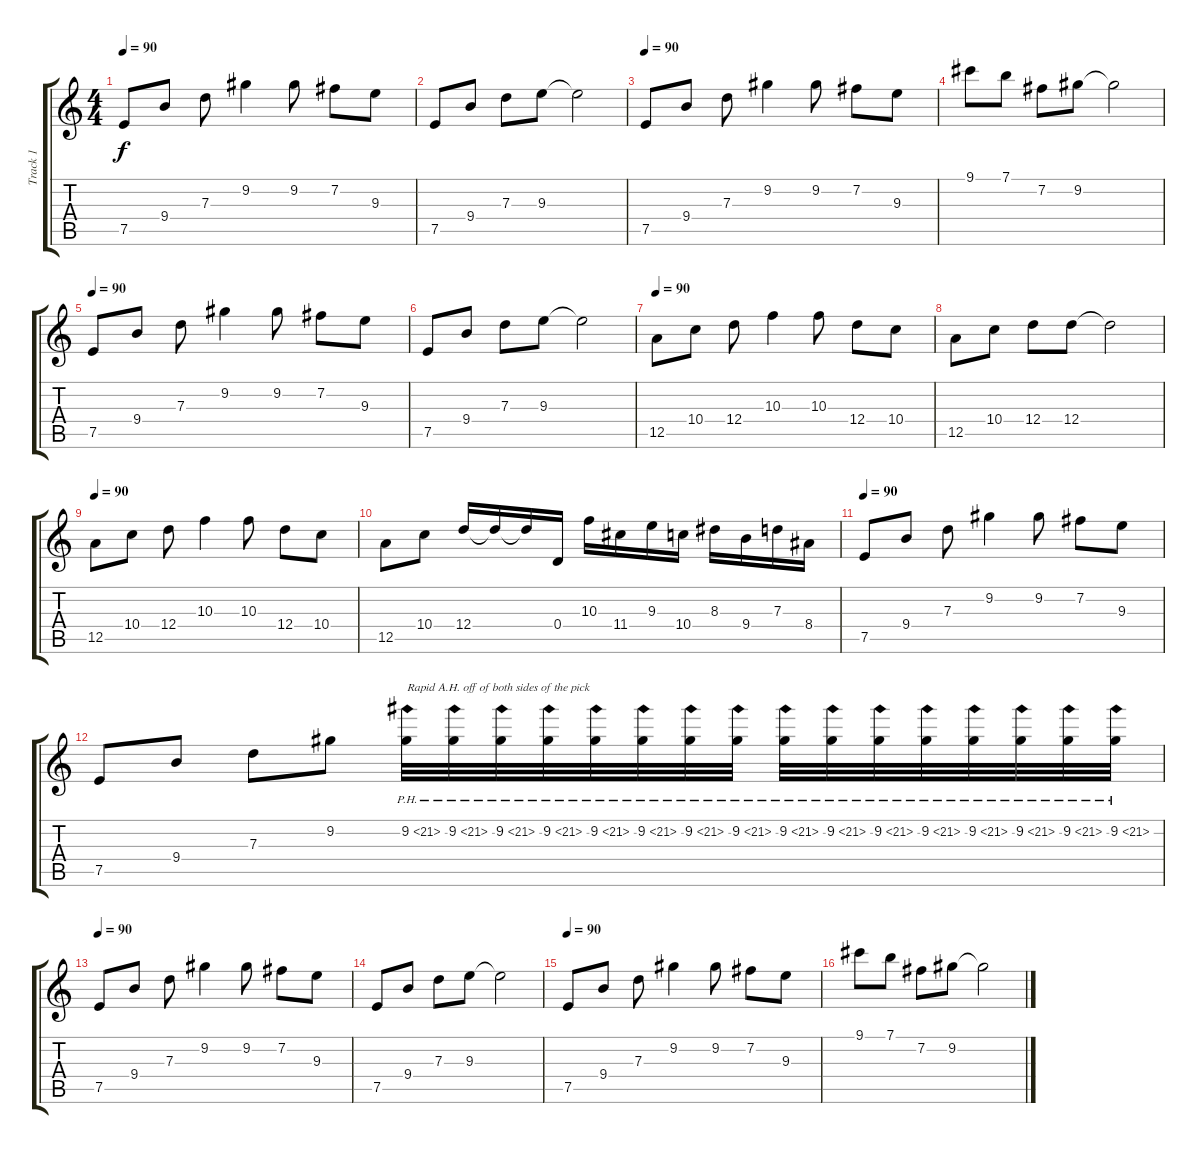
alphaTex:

\track ("Track 1" "Track 1") {instrument distortionguitar}
\staff {score tabs}
\tuning (E4 B3 G3 D3 A2 E2) {hide}
\ts (4 4)
\tempo 90
\clef g2
\ks c
7.5.8{dy f} 9.4.8 7.3.8 9.2.4 9.2.8 7.2.8 9.3.8 |
7.5.8 9.4.8 7.3.8 9.3.8 9.3{t}.2 |
\tempo 90
7.5.8 9.4.8 7.3.8 9.2.4 9.2.8 7.2.8 9.3.8 |
9.1.8 7.1.8 7.2.8 9.2.8 9.2{t}.2 |
\tempo 90
7.5.8 9.4.8 7.3.8 9.2.4 9.2.8 7.2.8 9.3.8 |
7.5.8 9.4.8 7.3.8 9.3.8 9.3{t}.2 |
\tempo 90
12.5.8 10.4.8 12.4.8 10.3.4 10.3.8 12.4.8 10.4.8 |
12.5.8 10.4.8 12.4.8 12.4.8 12.4{t}.2 |
\tempo 90
12.5.8 10.4.8 12.4.8 10.3.4 10.3.8 12.4.8 10.4.8 |
12.5.8 10.4.8 12.4.16 12.4{t}.16 12.4{t}.16 0.4.16 10.3.16 11.4.16 9.3.16 10.4.16 8.3.16 9.4.16 7.3.16 8.4.16 |
\tempo 90
7.5.8 9.4.8 7.3.8 9.2.4 9.2.8 7.2.8 9.3.8 |
7.5.8 9.4.8 7.3.8 9.2.8 9.2{ph 12}.32{txt "Rapid A.H. off of both sides of the pick"} 9.2{ph 12}.32 9.2{ph 12}.32 9.2{ph 12}.32 9.2{ph 12}.32 9.2{ph 12}.32 9.2{ph 12}.32 9.2{ph 12}.32 9.2{ph 12}.32 9.2{ph 12}.32 9.2{ph 12}.32 9.2{ph 12}.32 9.2{ph 12}.32 9.2{ph 12}.32 9.2{ph 12}.32 9.2{ph 12}.32 |
\tempo 90
7.5.8 9.4.8 7.3.8 9.2.4 9.2.8 7.2.8 9.3.8 |
7.5.8 9.4.8 7.3.8 9.3.8 9.3{t}.2 |
\tempo 90
7.5.8 9.4.8 7.3.8 9.2.4 9.2.8 7.2.8 9.3.8 |
9.1.8 7.1.8 7.2.8 9.2.8 9.2{t}.2
